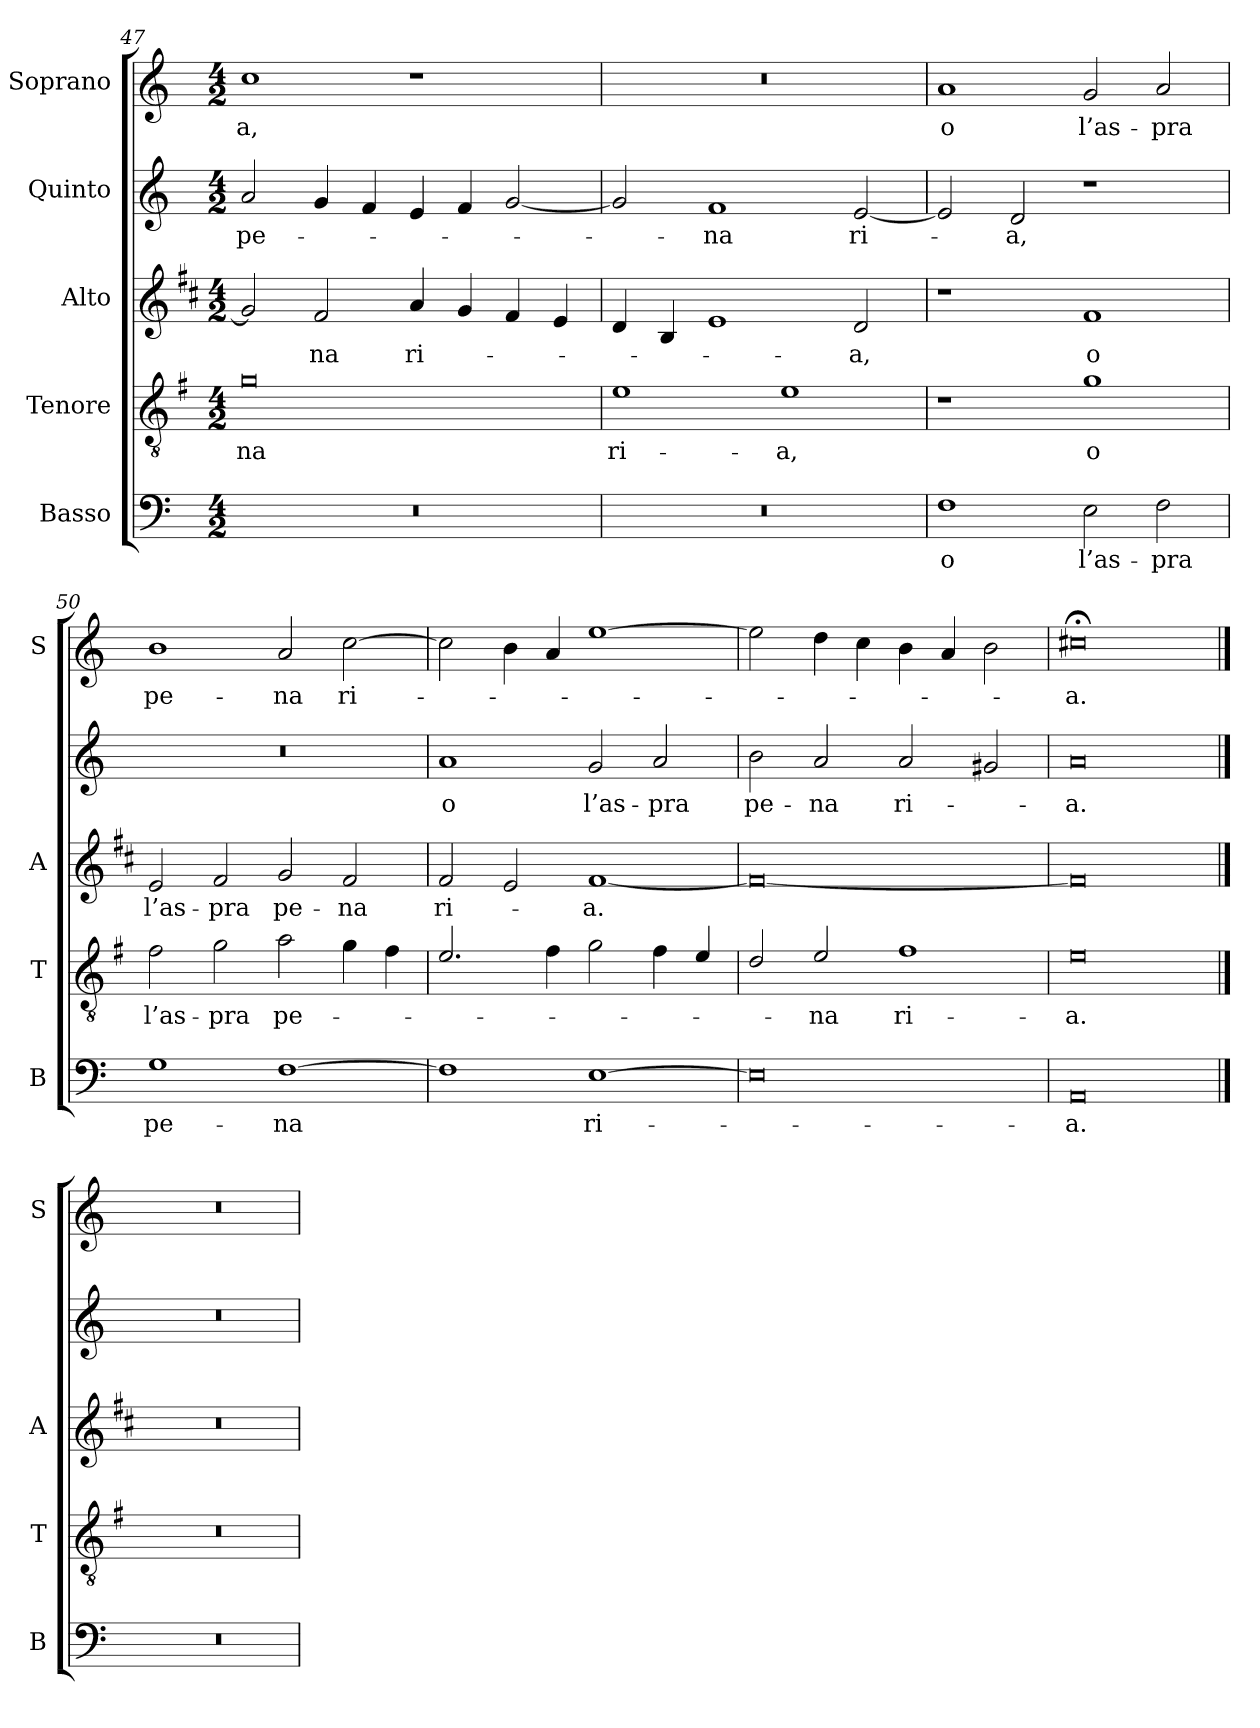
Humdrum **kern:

**kern	**text	**kern	**text	**kern	**text	**kern	**text	**kern	**text
*part5	*part5	*part4	*part4	*part3	*part3	*part2	*part2	*part1	*part1
*staff5	*staff5	*staff4	*staff4	*staff3	*staff3	*staff2	*staff2	*staff1	*staff1
*I"Basso	*	*I"Tenore	*	*I"Alto	*	*I"Quinto	*	*I"Soprano	*
*I'B	*	*I'T	*	*I'A	*	*	*	*I'S	*
!!LO:PB:g=z
*clefF4	*	*clefGv2	*	*clefG2	*	*clefG2	*	*clefG2	*
*	*	*ITrd4c7	*	*ITrd1c2	*	*	*	*	*
*k[]	*	*k[]	*	*k[]	*	*k[]	*	*k[]	*
*C:	*	*C:	*	*C:	*	*C:	*	*C:	*
*M4/2	*	*M4/2	*	*M4/2	*	*M4/2	*	*M4/2	*
=47	=47	=47	=47	=47	=47	=47	=47	=47	=47
!	!	!	!LO:LY:b	!	!	!	!LO:LY:b	!	!LO:LY:b
0r	.	0c	-na	2f/]	.	2a/	pe-	1cc	-a,
!	!	!	!	!	!LO:LY:b	!	!	!	!
.	.	.	.	2e/	-na	4g/	.	.	.
.	.	.	.	.	.	4f/	.	.	.
!	!	!	!	!	!LO:LY:b	!	!	!	!
.	.	.	.	4g/	ri-	4e/	.	1r	.
.	.	.	.	4f/	.	4f/	.	.	.
.	.	.	.	4e/	.	[2g/	.	.	.
.	.	.	.	4d/	.	.	.	.	.
=48	=48	=48	=48	=48	=48	=48	=48	=48	=48
!	!	!	!LO:LY:b	!	!	!	!	!	!
0r	.	1A	ri-	4c/	.	2g/]	.	0r	.
.	.	.	.	4A/	.	.	.	.	.
!	!	!	!	!	!	!	!LO:LY:b	!	!
.	.	.	.	1d	.	1f	-na	.	.
!	!	!	!LO:LY:b	!	!	!	!	!	!
.	.	1A	-a,	.	.	.	.	.	.
!	!	!	!	!	!LO:LY:b	!	!LO:LY:b	!	!
.	.	.	.	2c/	-a,	[2e/	ri-	.	.
=49	=49	=49	=49	=49	=49	=49	=49	=49	=49
!	!LO:LY:b	!	!	!	!	!	!	!	!LO:LY:b
1F	o	1r	.	1r	.	2e/]	.	1a	o
!	!	!	!	!	!	!	!LO:LY:b	!	!
.	.	.	.	.	.	2d/	-a,	.	.
!	!LO:LY:b	!	!LO:LY:b	!	!LO:LY:b	!	!	!	!LO:LY:b
2E\	l’as-	1c	o	1e	o	1r	.	2g/	l’as-
!	!LO:LY:b	!	!	!	!	!	!	!	!LO:LY:b
2F\	-pra	.	.	.	.	.	.	2a/	-pra
=50	=50	=50	=50	=50	=50	=50	=50	=50	=50
!	!LO:LY:b	!	!LO:LY:b	!	!LO:LY:b	!	!	!	!LO:LY:b
1G	pe-	2B\	l’as-	2d/	l’as-	0r	.	1b	pe-
!	!	!	!LO:LY:b	!	!LO:LY:b	!	!	!	!
.	.	2c\	-pra	2e/	-pra	.	.	.	.
!	!LO:LY:b	!	!LO:LY:b	!	!LO:LY:b	!	!	!	!LO:LY:b
[1F	-na	2d\	pe-	2f/	pe-	.	.	2a/	-na
!	!	!	!	!	!LO:LY:b	!	!	!	!LO:LY:b
.	.	4c\	.	2e/	-na	.	.	[2cc\	ri-
.	.	4B\	.	.	.	.	.	.	.
=51	=51	=51	=51	=51	=51	=51	=51	=51	=51
!	!	!	!	!	!LO:LY:b	!	!LO:LY:b	!	!
1F]	.	2.A/	.	2e/	ri-	1a	o	2cc\]	.
.	.	.	.	2d/	.	.	.	4b\	.
.	.	4B\	.	.	.	.	.	4a/	.
!	!LO:LY:b	!	!	!	!LO:LY:b	!	!LO:LY:b	!	!
[1E	ri-	2c\	.	[1e	-a.	2g/	l’as-	[1ee	.
!	!	!	!	!	!	!	!LO:LY:b	!	!
.	.	4B\	.	.	.	2a/	-pra	.	.
.	.	4A/	.	.	.	.	.	.	.
!!LO:LB:g=z
=52	=52	=52	=52	=52	=52	=52	=52	=52	=52
!	!	!	!	!	!	!	!LO:LY:b	!	!
0E]	.	2G/	.	0e_	.	2b\	pe-	2ee\]	.
!	!	!	!LO:LY:b	!	!	!	!LO:LY:b	!	!
.	.	2A/	-na	.	.	2a/	-na	4dd\	.
.	.	.	.	.	.	.	.	4cc\	.
!	!	!	!LO:LY:b	!	!	!	!LO:LY:b	!	!
.	.	1B	ri-	.	.	2a/	ri-	4b\	.
.	.	.	.	.	.	.	.	4a/	.
.	.	.	.	.	.	2g#X/	.	2b\	.
=53	=53	=53	=53	=53	=53	=53	=53	=53	=53
!	!LO:LY:b	!	!LO:LY:b	!	!	!	!LO:LY:b	!	!LO:LY:b
0AA	-a.	0A	-a.	0e]	.	0a	-a.	0cc#X;<	-a.
==54	==54	==54	==54	==54	==54	==54	==54	==54	==54
0r	.	0r	.	0r	.	0r	.	0r	.
=	=	=	=	=	=	=	=	=	=
*-	*-	*-	*-	*-	*-	*-	*-	*-	*-
